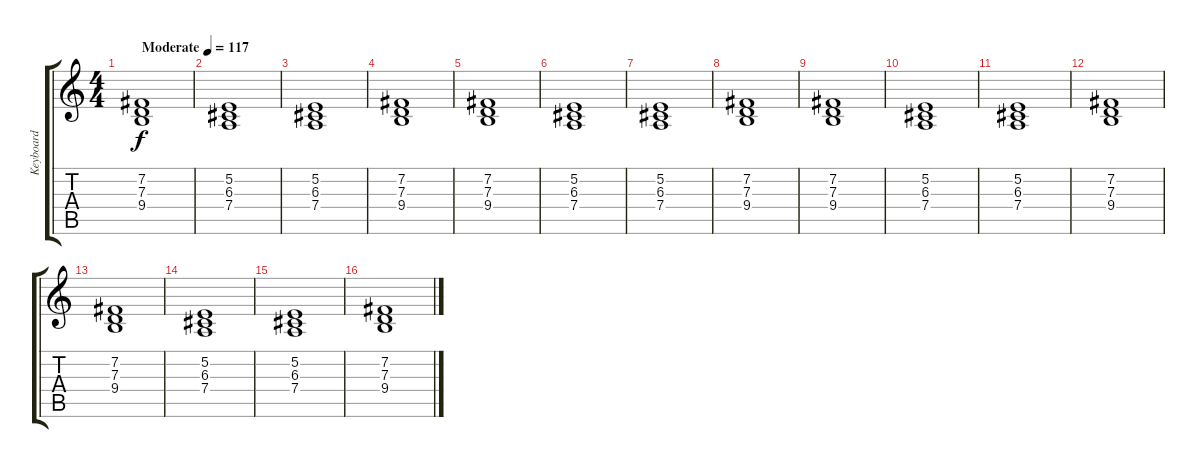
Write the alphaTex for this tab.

\track ("Keyboard" "Keyboard") {instrument pad2warm}
\staff {score tabs}
\tuning (E4 B3 G3 D3 A2 E2) {hide}
\ts (4 4)
\tempo (117 "Moderate")
\clef g2
\ks c
(7.2 7.3 9.4).1{dy f instrument pad2warm} |
(5.2 6.3 7.4).1 |
(5.2 6.3 7.4).1 |
(7.2 7.3 9.4).1 |
(7.2 7.3 9.4).1 |
(5.2 6.3 7.4).1 |
(5.2 6.3 7.4).1 |
(7.2 7.3 9.4).1 |
(7.2 7.3 9.4).1 |
(5.2 6.3 7.4).1 |
(5.2 6.3 7.4).1 |
(7.2 7.3 9.4).1 |
(7.2 7.3 9.4).1 |
(5.2 6.3 7.4).1 |
(5.2 6.3 7.4).1 |
(7.2 7.3 9.4).1
